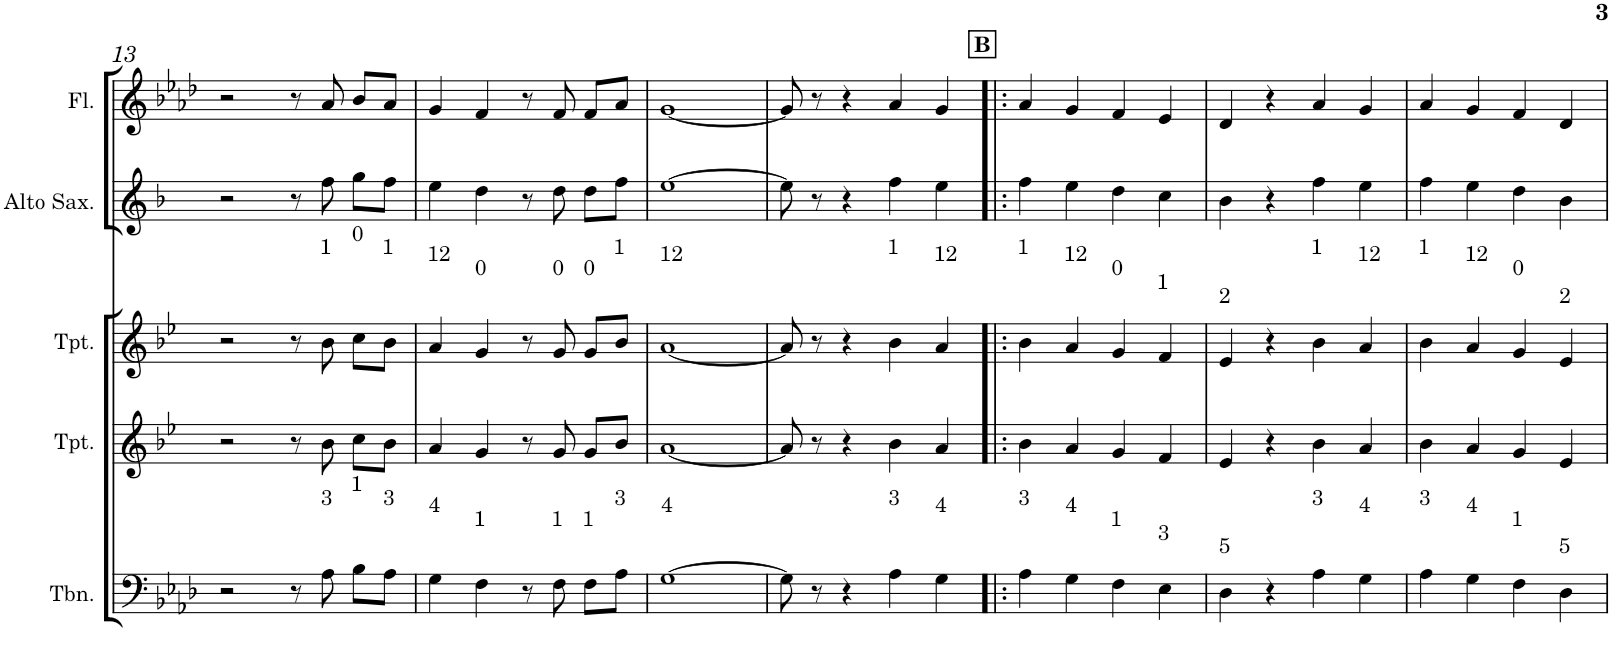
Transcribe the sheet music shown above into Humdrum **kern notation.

**kern	**kern	**kern	**kern	**kern
*part5	*part4	*part3	*part2	*part1
*staff5	*staff4	*staff3	*staff2	*staff1
*I"C clavF	*I"Bb	*I"Bb - Pirata	*I"Eb	*I"C clavG
!!LO:PB:g=z
*clefF4	*clefG2	*clefG2	*clefG2	*clefG2
*	*Trd1c2	*Trd1c2	*Trd5c9	*
*k[b-e-a-d-]	*k[b-e-]	*k[b-e-]	*k[b-]	*k[b-e-a-d-]
*A-:	*B-:	*B-:	*F:	*A-:
*M4/4	*M4/4	*M4/4	*M4/4	*M4/4
=13	=13	=13	=13	=13
2r	2r	2r	2r	2r
8r	8r	8r	8r	8r
!	!	!LO:TX:a:t=1	!	!
!LO:TX:a:t=3	!	!	!	!
8A-\	8b-\	8b-\	8ff\	8a-/
!	!	!LO:TX:a:t=0	!	!
!LO:TX:a:t=1	!	!	!	!
8B-\L	8cc\L	8cc\L	8gg\L	8b-/L
!	!	!LO:TX:a:t=1	!	!
!LO:TX:a:t=3	!	!	!	!
8A-\J	8b-\J	8b-\J	8ff\J	8a-/J
=14	=14	=14	=14	=14
!	!	!LO:TX:a:t=12	!	!
!LO:TX:a:t=4	!	!	!	!
4G\	4a/	4a/	4ee\	4g/
!	!	!LO:TX:a:t=0	!	!
!LO:TX:a:t=1	!	!	!	!
4F\	4g/	4g/	4dd\	4f/
8r	8r	8r	8r	8r
!	!	!LO:TX:a:t=0	!	!
!LO:TX:a:t=1	!	!	!	!
8F\	8g/	8g/	8dd\	8f/
!	!	!LO:TX:a:t=0	!	!
!LO:TX:a:t=1	!	!	!	!
8F\L	8g/L	8g/L	8dd\L	8f/L
!	!	!LO:TX:a:t=1	!	!
!LO:TX:a:t=3	!	!	!	!
8A-\J	8b-/J	8b-/J	8ff\J	8a-/J
=15	=15	=15	=15	=15
!	!	!LO:TX:a:t=12	!	!
!LO:TX:a:t=4	!	!	!	!
[>1G	[<1a	[<1a	[>1ee	[<1g
=16	=16	=16	=16	=16
8G\]	8a/]	8a/]	8ee\]	8g/]
8r	8r	8r	8r	8r
4r	4r	4r	4r	4r
!	!	!LO:TX:a:t=1	!	!
!LO:TX:a:t=3	!	!	!	!
4A-\	4b-\	4b-\	4ff\	4a-/
!	!	!LO:TX:a:t=12	!	!
!LO:TX:a:t=4	!	!	!	!
4G\	4a/	4a/	4ee\	4g/
!!LO:REH:place=s1:a:B:cj:t=B
=17!|:	=17!|:	=17!|:	=17!|:	=17!|:
!	!	!LO:TX:a:t=1	!	!
!LO:TX:a:t=3	!	!	!	!
4A-\	4b-\	4b-\	4ff\	4a-/
!	!	!LO:TX:a:t=12	!	!
!LO:TX:a:t=4	!	!	!	!
4G\	4a/	4a/	4ee\	4g/
!	!	!LO:TX:a:t=0	!	!
!LO:TX:a:t=1	!	!	!	!
4F\	4g/	4g/	4dd\	4f/
!	!	!LO:TX:a:t=1	!	!
!LO:TX:a:t=3	!	!	!	!
4E-\	4f/	4f/	4cc\	4e-/
=18	=18	=18	=18	=18
!	!	!LO:TX:a:t=2	!	!
!LO:TX:a:t=5	!	!	!	!
4D-\	4e-/	4e-/	4b-\	4d-/
4r	4r	4r	4r	4r
!	!	!LO:TX:a:t=1	!	!
!LO:TX:a:t=3	!	!	!	!
4A-\	4b-\	4b-\	4ff\	4a-/
!	!	!LO:TX:a:t=12	!	!
!LO:TX:a:t=4	!	!	!	!
4G\	4a/	4a/	4ee\	4g/
=19	=19	=19	=19	=19
!	!	!LO:TX:a:t=1	!	!
!LO:TX:a:t=3	!	!	!	!
4A-\	4b-\	4b-\	4ff\	4a-/
!	!	!LO:TX:a:t=12	!	!
!LO:TX:a:t=4	!	!	!	!
4G\	4a/	4a/	4ee\	4g/
!	!	!LO:TX:a:t=0	!	!
!LO:TX:a:t=1	!	!	!	!
4F\	4g/	4g/	4dd\	4f/
!	!	!LO:TX:a:t=2	!	!
!LO:TX:a:t=5	!	!	!	!
4D-\	4e-/	4e-/	4b-\	4d-/
=	=	=	=	=
*-	*-	*-	*-	*-
